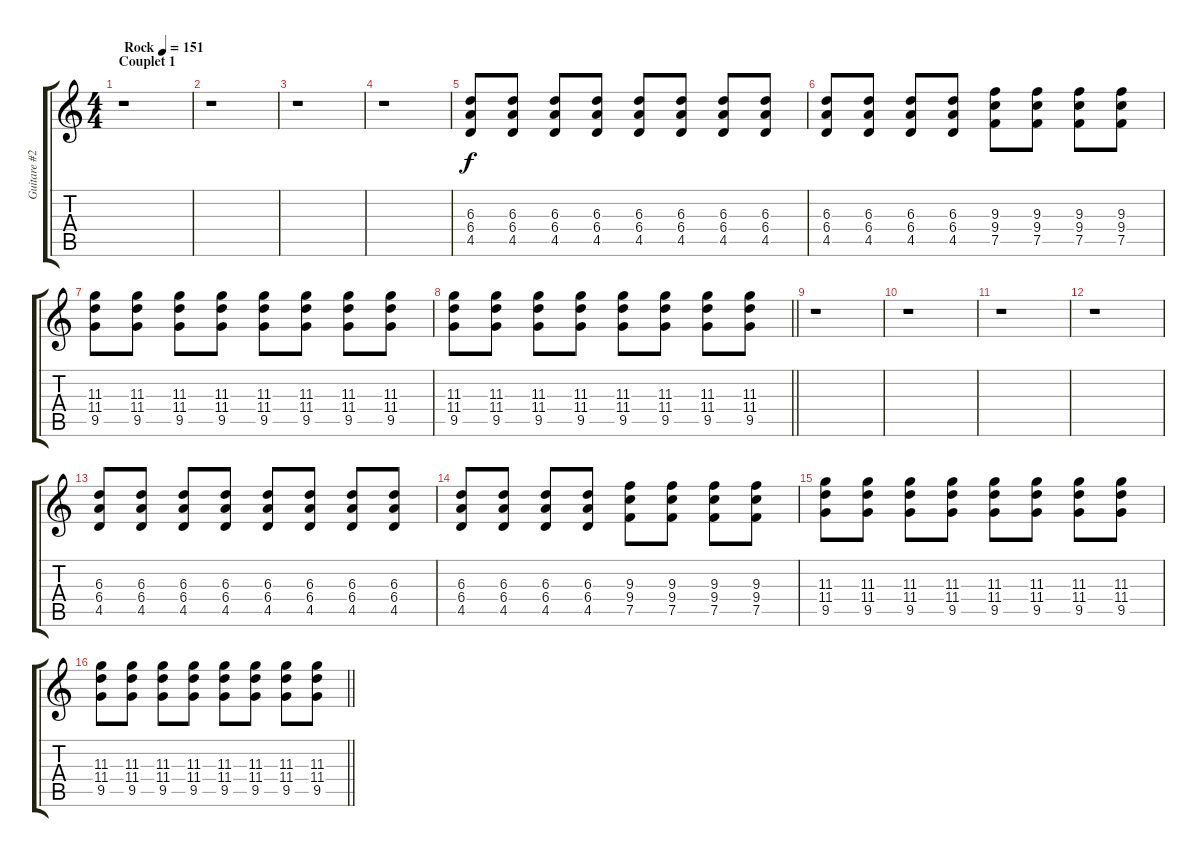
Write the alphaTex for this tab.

\track ("Guitare #2 S.Olsdal" "Guitare #2") {instrument overdrivenguitar}
\staff {score tabs}
\tuning (C4 C4 Ab3 Eb3 Bb2 F2) {hide}
\ts (4 4)
\section ("" "Couplet 1")
\tempo (151 "Rock")
\clef g2
\ks c
r.1{dy f instrument overdrivenguitar} |
r.1 |
r.1 |
r.1 |
(6.3 6.4 4.5).8 (6.3 6.4 4.5).8 (6.3 6.4 4.5).8 (6.3 6.4 4.5).8 (6.3 6.4 4.5).8 (6.3 6.4 4.5).8 (6.3 6.4 4.5).8 (6.3 6.4 4.5).8 |
(6.3 6.4 4.5).8 (6.3 6.4 4.5).8 (6.3 6.4 4.5).8 (6.3 6.4 4.5).8 (9.3 9.4 7.5).8 (9.3 9.4 7.5).8 (9.3 9.4 7.5).8 (9.3 9.4 7.5).8 |
(11.3 11.4 9.5).8 (11.3 11.4 9.5).8 (11.3 11.4 9.5).8 (11.3 11.4 9.5).8 (11.3 11.4 9.5).8 (11.3 11.4 9.5).8 (11.3 11.4 9.5).8 (11.3 11.4 9.5).8 |
\barLineRight lightlight
(11.3 11.4 9.5).8 (11.3 11.4 9.5).8 (11.3 11.4 9.5).8 (11.3 11.4 9.5).8 (11.3 11.4 9.5).8 (11.3 11.4 9.5).8 (11.3 11.4 9.5).8 (11.3 11.4 9.5).8 |
r.1 |
r.1 |
r.1 |
r.1 |
(6.3 6.4 4.5).8 (6.3 6.4 4.5).8 (6.3 6.4 4.5).8 (6.3 6.4 4.5).8 (6.3 6.4 4.5).8 (6.3 6.4 4.5).8 (6.3 6.4 4.5).8 (6.3 6.4 4.5).8 |
(6.3 6.4 4.5).8 (6.3 6.4 4.5).8 (6.3 6.4 4.5).8 (6.3 6.4 4.5).8 (9.3 9.4 7.5).8 (9.3 9.4 7.5).8 (9.3 9.4 7.5).8 (9.3 9.4 7.5).8 |
(11.3 11.4 9.5).8 (11.3 11.4 9.5).8 (11.3 11.4 9.5).8 (11.3 11.4 9.5).8 (11.3 11.4 9.5).8 (11.3 11.4 9.5).8 (11.3 11.4 9.5).8 (11.3 11.4 9.5).8 |
\barLineRight lightlight
(11.3 11.4 9.5).8 (11.3 11.4 9.5).8 (11.3 11.4 9.5).8 (11.3 11.4 9.5).8 (11.3 11.4 9.5).8 (11.3 11.4 9.5).8 (11.3 11.4 9.5).8 (11.3 11.4 9.5).8
